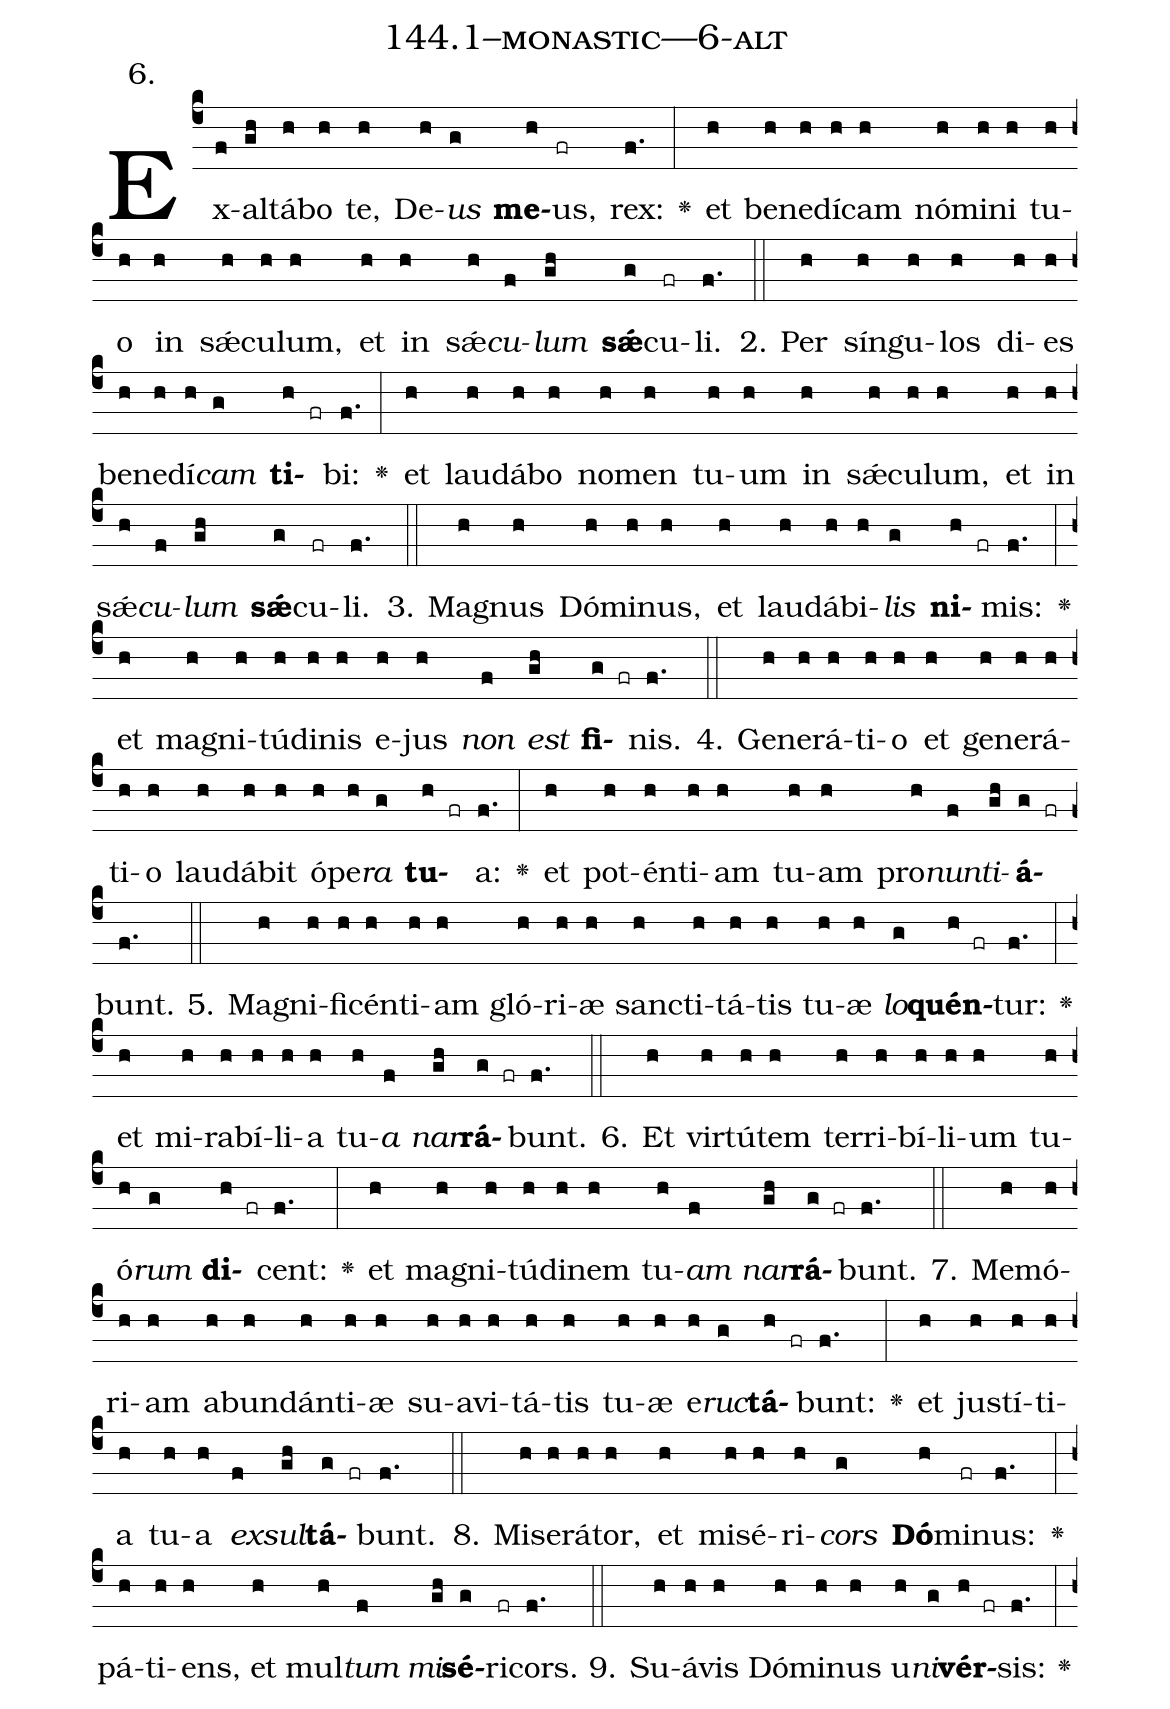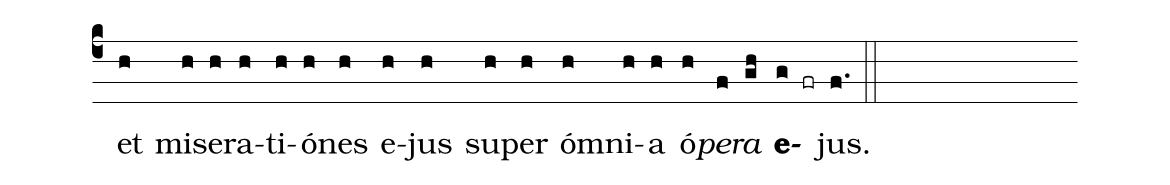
name: 144.1--monastic---6-alt;
annotation: 6.;
%%
(c4)Ex(f)al(gh)tá(h)bo(h) te,(h) De(h)<i>us</i>(g) <b>me</b>(h)us,(fr) rex:(f.) <v>\greheightstar</v>(:) et(h) be(h)ne(h)dí(h)cam(h) nó(h)mi(h)ni(h) tu(h)o(h) in(h) sǽ(h)cu(h)lum,(h) et(h) in(h) sǽ(h)<i>cu</i>(f)<i>lum</i>(gh) <b>sǽ</b>(g)cu(fr)li.(f.) (::)
2. Per(h) sín(h)gu(h)los(h) di(h)es(h) be(h)ne(h)dí(h)<i>cam</i>(g) <b>ti</b>(h fr)bi:(f.) <v>\greheightstar</v>(:) et(h) lau(h)dá(h)bo(h) no(h)men(h) tu(h)um(h) in(h) sǽ(h)cu(h)lum,(h) et(h) in(h) sǽ(h)<i>cu</i>(f)<i>lum</i>(gh) <b>sǽ</b>(g)cu(fr)li.(f.) (::)
3. Ma(h)gnus(h) Dó(h)mi(h)nus,(h) et(h) lau(h)dá(h)bi(h)<i>lis</i>(g) <b>ni</b>(h fr)mis:(f.) <v>\greheightstar</v>(:) et(h) ma(h)gni(h)tú(h)di(h)nis(h) e(h)jus(h) <i>non</i>(f) <i>est</i>(gh) <b>fi</b>(g fr)nis.(f.) (::)
4. Ge(h)ne(h)rá(h)ti(h)o(h) et(h) ge(h)ne(h)rá(h)ti(h)o(h) lau(h)dá(h)bit(h) ó(h)pe(h)<i>ra</i>(g) <b>tu</b>(h fr)a:(f.) <v>\greheightstar</v>(:) et(h) pot(h)én(h)ti(h)am(h) tu(h)am(h) pro(h)<i>nun</i>(f)<i>ti</i>(gh)<b>á</b>(g fr)bunt.(f.) (::)
5. Ma(h)gni(h)fi(h)cén(h)ti(h)am(h) gló(h)ri(h)æ(h) sanc(h)ti(h)tá(h)tis(h) tu(h)æ(h) <i>lo</i>(g)<b>quén</b>(h fr)tur:(f.) <v>\greheightstar</v>(:) et(h) mi(h)ra(h)bí(h)li(h)a(h) tu(h)<i>a</i>(f) <i>nar</i>(gh)<b>rá</b>(g fr)bunt.(f.) (::)
6. Et(h) vir(h)tú(h)tem(h) ter(h)ri(h)bí(h)li(h)um(h) tu(h)ó(h)<i>rum</i>(g) <b>di</b>(h fr)cent:(f.) <v>\greheightstar</v>(:) et(h) ma(h)gni(h)tú(h)di(h)nem(h) tu(h)<i>am</i>(f) <i>nar</i>(gh)<b>rá</b>(g fr)bunt.(f.) (::)
7. Me(h)mó(h)ri(h)am(h) ab(h)un(h)dán(h)ti(h)æ(h) su(h)a(h)vi(h)tá(h)tis(h) tu(h)æ(h) e(h)<i>ruc</i>(g)<b>tá</b>(h fr)bunt:(f.) <v>\greheightstar</v>(:) et(h) jus(h)tí(h)ti(h)a(h) tu(h)a(h) <i>ex</i>(f)<i>sul</i>(gh)<b>tá</b>(g fr)bunt.(f.) (::)
8. Mi(h)se(h)rá(h)tor,(h) et(h) mi(h)sé(h)ri(h)<i>cors</i>(g) <b>Dó</b>(h)mi(fr)nus:(f.) <v>\greheightstar</v>(:) pá(h)ti(h)ens,(h) et(h) mul(h)<i>tum</i>(f) <i>mi</i>(gh)<b>sé</b>(g)ri(fr)cors.(f.) (::)
9. Su(h)á(h)vis(h) Dó(h)mi(h)nus(h) u(h)<i>ni</i>(g)<b>vér</b>(h fr)sis:(f.) <v>\greheightstar</v>(:) et(h) mi(h)se(h)ra(h)ti(h)ó(h)nes(h) e(h)jus(h) su(h)per(h) óm(h)ni(h)a(h) ó(h)<i>pe</i>(f)<i>ra</i>(gh) <b>e</b>(g fr)jus.(f.) (::)
